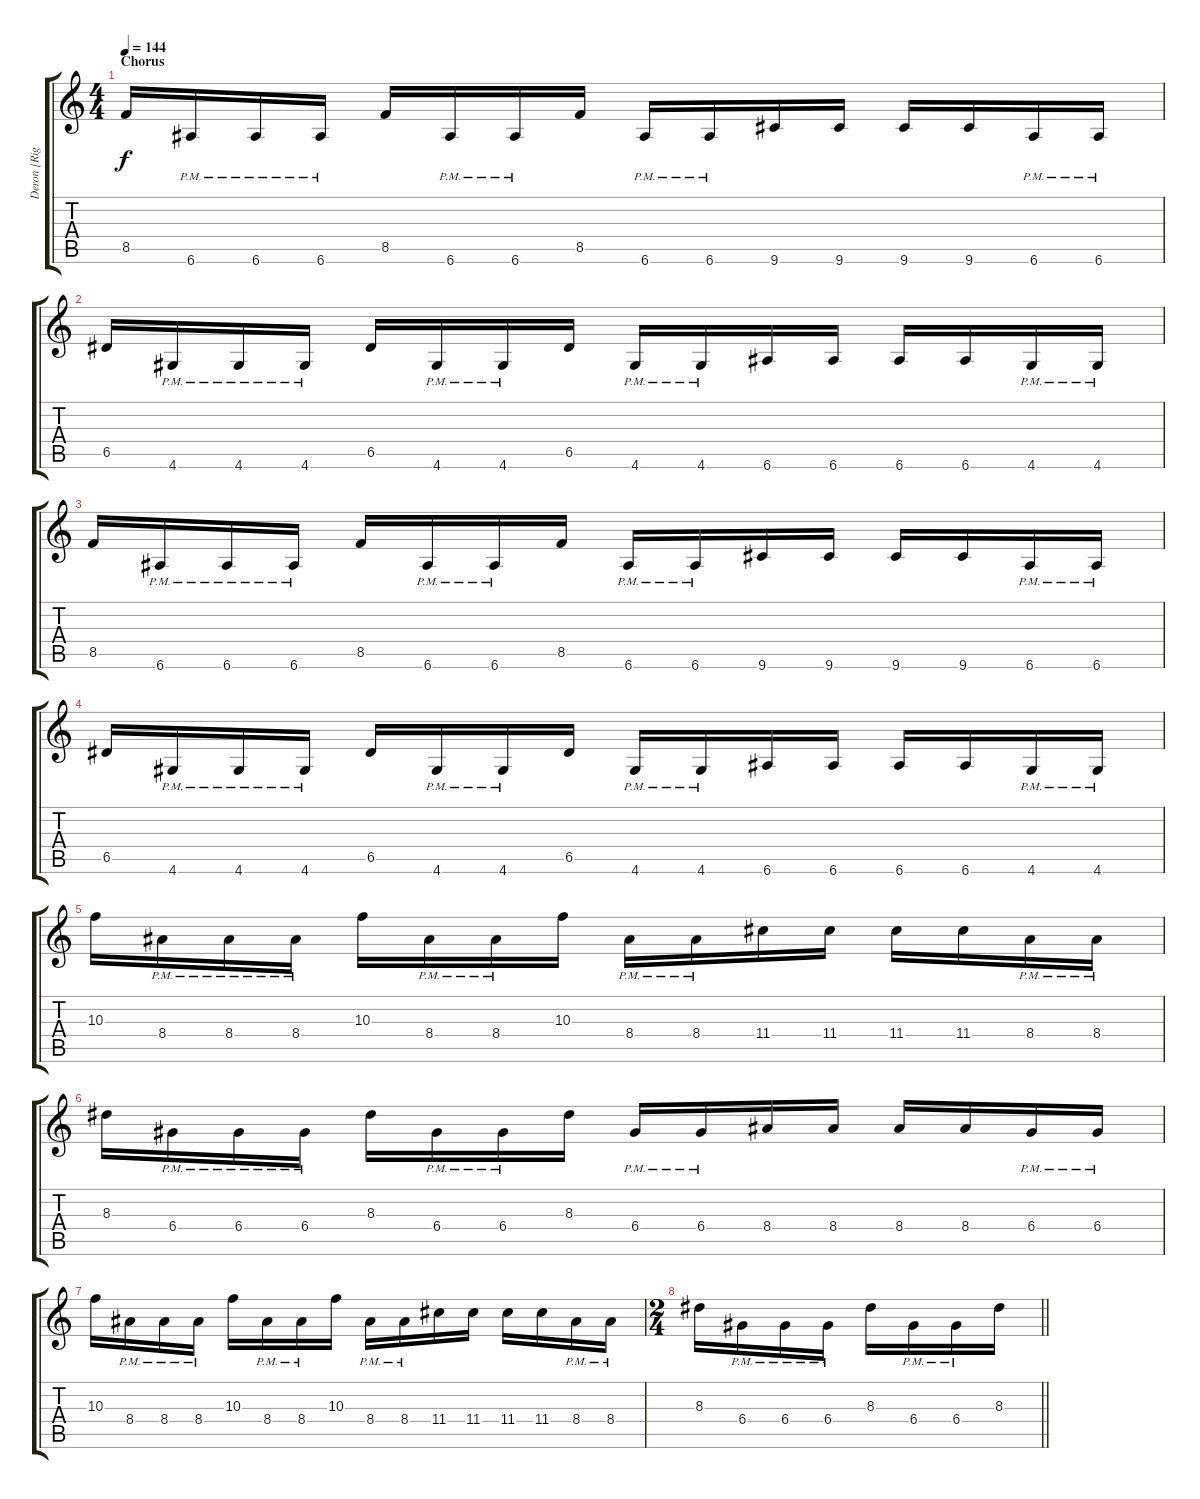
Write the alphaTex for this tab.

\track ("Deron [Right]" "Deron [Rig") {instrument distortionguitar}
\staff {score tabs}
\tuning (E4 B3 G3 D3 A2 E2) {hide}
\ts (4 4)
\section ("" "Chorus")
\tempo 144
\clef g2
\ks c
8.5.16{dy f} 6.6{pm}.16 6.6{pm}.16 6.6{pm}.16 8.5.16 6.6{pm}.16 6.6{pm}.16 8.5.16 6.6{pm}.16 6.6{pm}.16 9.6.16 9.6.16 9.6.16 9.6.16 6.6{pm}.16 6.6{pm}.16 |
6.5.16 4.6{pm}.16 4.6{pm}.16 4.6{pm}.16 6.5.16 4.6{pm}.16 4.6{pm}.16 6.5.16 4.6{pm}.16 4.6{pm}.16 6.6.16 6.6.16 6.6.16 6.6.16 4.6{pm}.16 4.6{pm}.16 |
8.5.16 6.6{pm}.16 6.6{pm}.16 6.6{pm}.16 8.5.16 6.6{pm}.16 6.6{pm}.16 8.5.16 6.6{pm}.16 6.6{pm}.16 9.6.16 9.6.16 9.6.16 9.6.16 6.6{pm}.16 6.6{pm}.16 |
6.5.16 4.6{pm}.16 4.6{pm}.16 4.6{pm}.16 6.5.16 4.6{pm}.16 4.6{pm}.16 6.5.16 4.6{pm}.16 4.6{pm}.16 6.6.16 6.6.16 6.6.16 6.6.16 4.6{pm}.16 4.6{pm}.16 |
10.3.16 8.4{pm}.16 8.4{pm}.16 8.4{pm}.16 10.3.16 8.4{pm}.16 8.4{pm}.16 10.3.16 8.4{pm}.16 8.4{pm}.16 11.4.16 11.4.16 11.4.16 11.4.16 8.4{pm}.16 8.4{pm}.16 |
8.3.16 6.4{pm}.16 6.4{pm}.16 6.4{pm}.16 8.3.16 6.4{pm}.16 6.4{pm}.16 8.3.16 6.4{pm}.16 6.4{pm}.16 8.4.16 8.4.16 8.4.16 8.4.16 6.4{pm}.16 6.4{pm}.16 |
10.3.16 8.4{pm}.16 8.4{pm}.16 8.4{pm}.16 10.3.16 8.4{pm}.16 8.4{pm}.16 10.3.16 8.4{pm}.16 8.4{pm}.16 11.4.16 11.4.16 11.4.16 11.4.16 8.4{pm}.16 8.4{pm}.16 |
\ts (2 4)
\barLineRight lightlight
8.3.16 6.4{pm}.16 6.4{pm}.16 6.4{pm}.16 8.3.16 6.4{pm}.16 6.4{pm}.16 8.3.16
